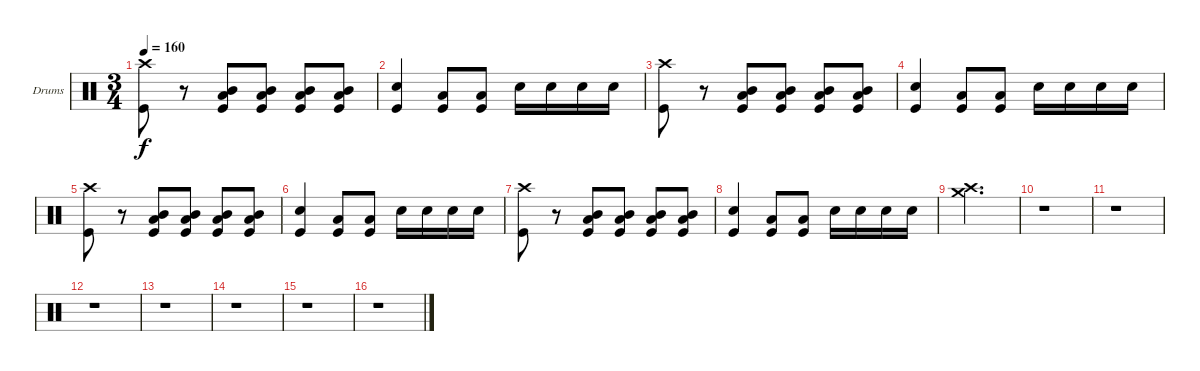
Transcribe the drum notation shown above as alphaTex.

\bracketExtendMode groupsimilarinstruments
\firstSystemTrackNameOrientation horizontal
\otherSystemsTrackNameOrientation horizontal
\track ("Drumkit" "Drums") {instrument percussion}
\staff {score}
\articulation defaults
\ts (3 4)
\tempo 160
\clef neutral
\ks c
("Crash high (hit)" "Kick (hit)").8{dy f} r.8 ("Mid Tom (hit)" "Low Tom (hit)" "Kick (hit)").8 ("Mid Tom (hit)" "Low Tom (hit)" "Kick (hit)").8 ("Mid Tom (hit)" "Low Tom (hit)" "Kick (hit)").8 ("Mid Tom (hit)" "Low Tom (hit)" "Kick (hit)").8 |
("Snare (hit) 2" "Kick (hit)").4 ("Low Tom (hit)" "Kick (hit)").8 ("Low Tom (hit)" "Kick (hit)").8 "Snare (hit) 2".16 "Snare (hit) 2".16 "Snare (hit) 2".16 "Snare (hit) 2".16 |
("Crash high (hit)" "Kick (hit)").8 r.8 ("Mid Tom (hit)" "Low Tom (hit)" "Kick (hit)").8 ("Mid Tom (hit)" "Low Tom (hit)" "Kick (hit)").8 ("Mid Tom (hit)" "Low Tom (hit)" "Kick (hit)").8 ("Mid Tom (hit)" "Low Tom (hit)" "Kick (hit)").8 |
("Snare (hit) 2" "Kick (hit)").4 ("Low Tom (hit)" "Kick (hit)").8 ("Low Tom (hit)" "Kick (hit)").8 "Snare (hit) 2".16 "Snare (hit) 2".16 "Snare (hit) 2".16 "Snare (hit) 2".16 |
("Crash high (hit)" "Kick (hit)").8 r.8 ("Mid Tom (hit)" "Low Tom (hit)" "Kick (hit)").8 ("Mid Tom (hit)" "Low Tom (hit)" "Kick (hit)").8 ("Mid Tom (hit)" "Low Tom (hit)" "Kick (hit)").8 ("Mid Tom (hit)" "Low Tom (hit)" "Kick (hit)").8 |
("Snare (hit) 2" "Kick (hit)").4 ("Low Tom (hit)" "Kick (hit)").8 ("Low Tom (hit)" "Kick (hit)").8 "Snare (hit) 2".16 "Snare (hit) 2".16 "Snare (hit) 2".16 "Snare (hit) 2".16 |
("Crash high (hit)" "Kick (hit)").8 r.8 ("Mid Tom (hit)" "Low Tom (hit)" "Kick (hit)").8 ("Mid Tom (hit)" "Low Tom (hit)" "Kick (hit)").8 ("Mid Tom (hit)" "Low Tom (hit)" "Kick (hit)").8 ("Mid Tom (hit)" "Low Tom (hit)" "Kick (hit)").8 |
("Snare (hit) 2" "Kick (hit)").4 ("Low Tom (hit)" "Kick (hit)").8 ("Low Tom (hit)" "Kick (hit)").8 "Snare (hit) 2".16 "Snare (hit) 2".16 "Snare (hit) 2".16 "Snare (hit) 2".16 |
("Crash medium (hit)" "Crash high (hit)").2{d} |
r.1 |
r.1 |
r.1 |
r.1 |
r.1 |
r.1 |
r.1
